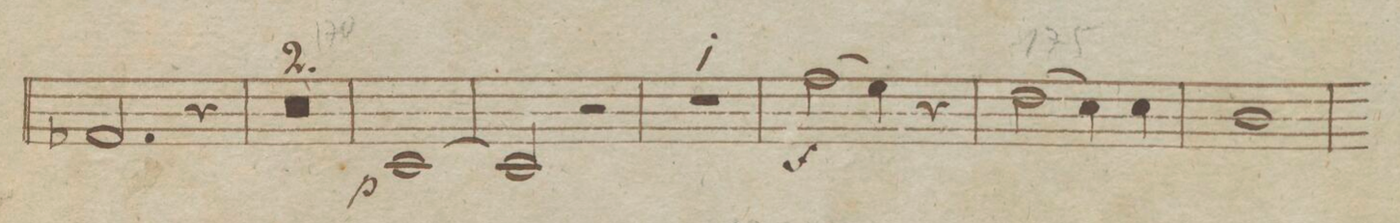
**kern	**dynam
*I"Fagotto Secondo.	*
*clefF4	*
*k[b-e-a-]	*
*met(c)	*
*M4/4	*
2.AA-X/	.
4r	.
=165	=165
0r	.
=166	=166
=167	=167
[>1EE-	p
=168	=168
2EE-/]	.
2r	.
=169	=169
1r	.
=170	=170
(2A-\	f
4G\)	.
4r	.
=171	=171
(2F\	.
4E-\)	.
4E-\	.
=172	=172
1D	.
=173	=173
*-	*-
